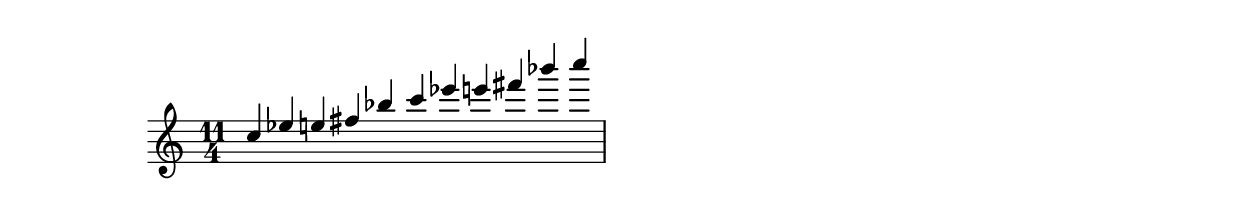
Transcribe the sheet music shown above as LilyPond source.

\version "2.18.2" \score { \new Staff << \new Voice { \set midiInstrument = #"piano" \voiceOne
 \key c \major \time 11/4
\override Voice.TextScript.font-size = #-4
 { c'' ees'' e'' fis'' bes'' c''' ees''' e''' fis''' bes''' c''''  } 
 } >> \layout { } \midi { \context { \Staff \remove "Staff_performer" }
\context { \Voice \consists "Staff_performer" } \tempo 2 = 60 } }
\paper{oddHeaderMarkup = ##f oddFooterMarkup = ##f}
